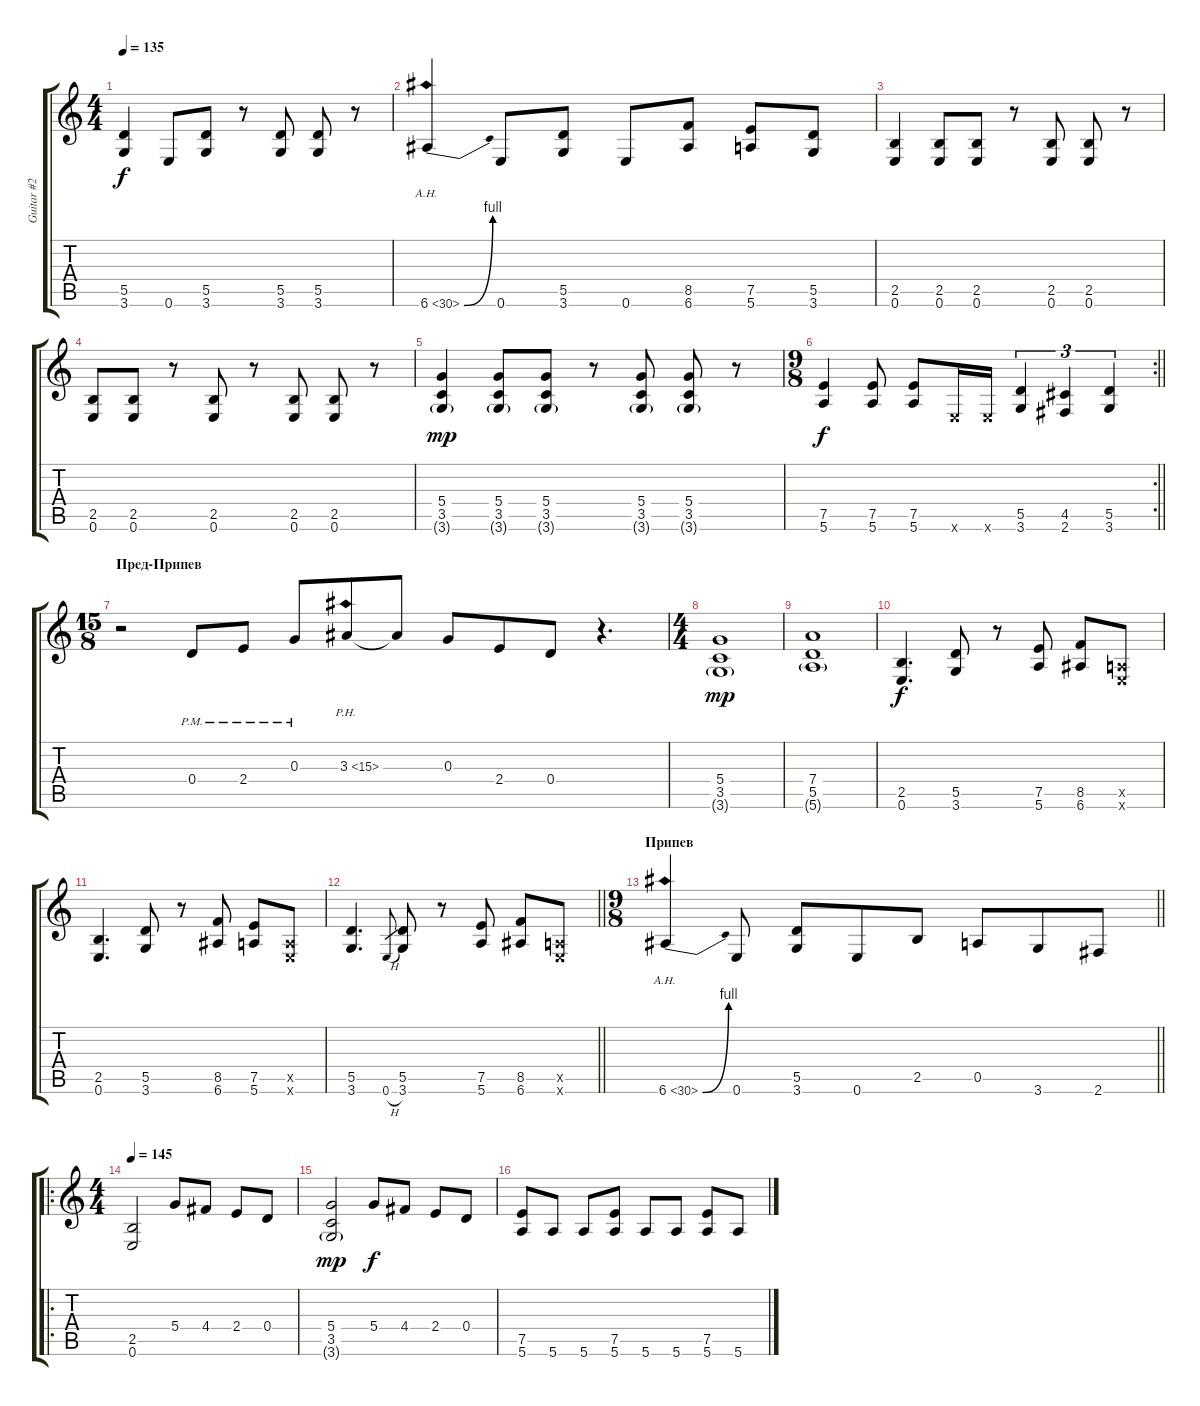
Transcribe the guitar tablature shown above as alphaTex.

\track ("Guitar #2" "Guitar #2") {instrument overdrivenguitar}
\staff {score tabs}
\tuning (E4 B3 G3 D3 A2 E2) {hide}
\ts (4 4)
\tempo 135
\clef g2
\ks c
(5.5 3.6).4{dy f} 0.6.8 (5.5 3.6).8 r.8 (5.5 3.6).8 (5.5 3.6).8 r.8 |
6.6{be (bend 0 0 60 4) ah 24}.4 0.6.8 (5.5 3.6).8 0.6.8 (8.5 6.6).8 (7.5 5.6).8 (5.5 3.6).8 |
(2.5 0.6).4 (2.5 0.6).8 (2.5 0.6).8 r.8 (2.5 0.6).8 (2.5 0.6).8 r.8 |
(2.5 0.6).8 (2.5 0.6).8 r.8 (2.5 0.6).8 r.8 (2.5 0.6).8 (2.5 0.6).8 r.8 |
(5.4 3.5 3.6{g}).4{dy mp} (5.4 3.5 3.6{g}).8 (5.4 3.5 3.6{g}).8 r.8 (5.4 3.5 3.6{g}).8 (5.4 3.5 3.6{g}).8 r.8 |
\rc 2
\ts (9 8)
\barLineRight lightlight
(7.5 5.6).4{dy f} (7.5 5.6).8 (7.5 5.6).8 0.6{x}.16 0.6{x}.16 (5.5 3.6).4{tu (3 2)} (4.5 2.6).4{tu (3 2)} (5.5 3.6).4{tu (3 2)} |
\ts (15 8)
\section ("" "Пред-Припев")
r.2 0.4{pm}.8 2.4{pm}.8 0.3{pm}.8 3.3{ph 12}.8 3.3{t}.8 0.3.8 2.4.8 0.4.8 r.4{d} |
\ts (4 4)
(5.4 3.5 3.6{g}).1{dy mp} |
(7.4 5.5 5.6{g}).1 |
(2.5 0.6).4{d dy f} (5.5 3.6).8 r.8 (7.5 5.6).8 (8.5 6.6).8 (0.5{x} 0.6{x}).8 |
(2.5 0.6).4{d} (5.5 3.6).8 r.8 (8.5 6.6).8 (7.5 5.6).8 (0.5{x} 0.6{x}).8 |
\barLineRight lightlight
(5.5 3.6).4{d} 0.6{h}.8{gr} (5.5 3.6).8 r.8 (7.5 5.6).8 (8.5 6.6).8 (0.5{x} 0.6{x}).8 |
\ts (9 8)
\section ("" "Припев")
\barLineRight lightlight
6.6{be (bend 0 0 60 4) ah 24}.4 0.6.8 (5.5 3.6).8 0.6.8 2.5.8 0.5.8 3.6.8 2.6.8 |
\ro
\ts (4 4)
\tempo 145
(2.5 0.6).2 5.4.8 4.4.8 2.4.8 0.4.8 |
(5.4 3.5 3.6{g}).2{dy mp} 5.4.8{dy f} 4.4.8 2.4.8 0.4.8 |
(7.5 5.6).8 5.6.8 5.6.8 (7.5 5.6).8 5.6.8 5.6.8 (7.5 5.6).8 5.6.8
